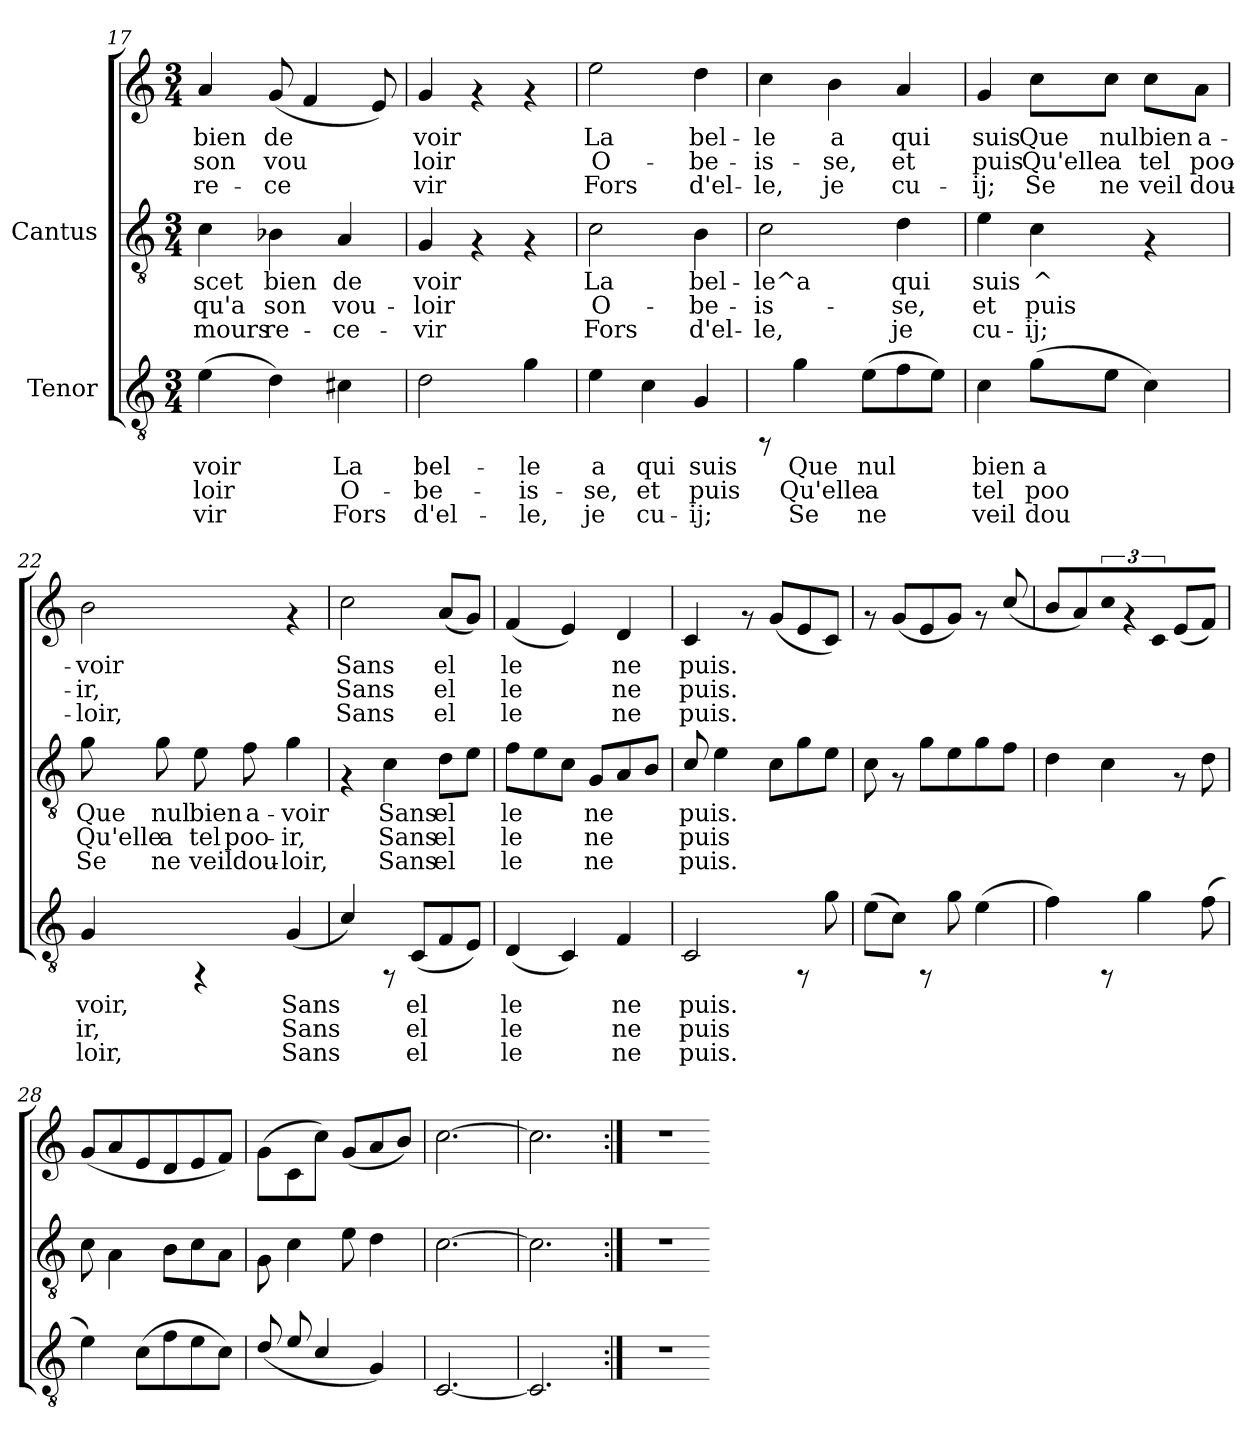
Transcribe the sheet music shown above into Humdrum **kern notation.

**kern	**text	**text	**text	**kern	**text	**text	**text	**kern	**text	**text	**text
*part2	*part2	*part2	*part2	*part1	*part1	*part1	*part1	*part1	*part1	*part1	*part1
*staff3	*staff3	*staff3	*staff3	*staff2	*staff2	*staff2	*staff2	*staff1	*staff1	*staff1	*staff1
*I"Tenor	*	*	*	*I"Cantus	*	*	*	*	*	*	*
*clefGv2	*	*	*	*clefGv2	*	*	*	*clefG2	*	*	*
*M3/4	*	*	*	*M3/4	*	*	*	*M3/4	*	*	*
=17	=17	=17	=17	=17	=17	=17	=17	=17	=17	=17	=17
!	!LO:LY:b:cj	!LO:LY:b:cj	!LO:LY:b:cj	!	!LO:LY:b:cj	!LO:LY:b:cj	!LO:LY:b:cj	!	!LO:LY:b:cj	!LO:LY:b:cj	!LO:LY:b:cj
(>4e\	-voir	loir	vir	4c\	-scet	qu'a	mours	4a/	-bien	son	re-
!	!LO:LY:b:cj	!LO:LY:b:cj	!LO:LY:b:cj	!	!LO:LY:b:cj	!LO:LY:b:cj	!LO:LY:b:cj	!	!LO:LY:b:cj	!LO:LY:b:cj	!LO:LY:b:cj
4d\)	.	.	.	4B-X\	bien	son	re-	(<8g/	-de	vou-	-ce-
!	!	!	!	!	!	!	!	!	!LO:LY:b:cj	!LO:LY:b:cj	!LO:LY:b:cj
.	.	.	.	.	.	.	.	4f/	-	-	--
!	!LO:LY:b:cj	!LO:LY:b:cj	!LO:LY:b:cj	!	!LO:LY:b:cj	!LO:LY:b:cj	!LO:LY:b:cj	!	!	!	!
4c#X\	La	O-	-Fors	4A/	-de	vou-	-ce-	.	.	.	.
!	!	!	!	!	!	!	!	!	!LO:LY:b:cj	!LO:LY:b:cj	!LO:LY:b:cj
.	.	.	.	.	.	.	.	8e/)	-	-	--
!!LO:PB:g=z
=18	=18	=18	=18	=18	=18	=18	=18	=18	=18	=18	=18
!	!LO:LY:b:cj	!LO:LY:b:cj	!LO:LY:b:cj	!	!LO:LY:b:cj	!LO:LY:b:cj	!LO:LY:b:cj	!	!LO:LY:b:cj	!LO:LY:b:cj	!LO:LY:b:cj
2d\	bel-	-be-	-d'el-	4G/	voir	loir	vir	4g/	-voir	loir	vir
.	.	.	.	4rF	.	.	.	4rf	.	.	.
!	!LO:LY:b:cj	!LO:LY:b:cj	!LO:LY:b:cj	!	!	!	!	!	!	!	!
4g\	-le	is-	-le,	4rF	.	.	.	4rf	.	.	.
=19	=19	=19	=19	=19	=19	=19	=19	=19	=19	=19	=19
!	!LO:LY:b:cj	!LO:LY:b:cj	!LO:LY:b:cj	!	!LO:LY:b:cj	!LO:LY:b:cj	!LO:LY:b:cj	!	!LO:LY:b:cj	!LO:LY:b:cj	!LO:LY:b:cj
4e\	a	se,	je	2c\	-La	O-	-Fors	2ee\	La	O-	-Fors
!	!LO:LY:b:cj	!LO:LY:b:cj	!LO:LY:b:cj	!	!	!	!	!	!	!	!
4c\	qui	et	cu-	.	.	.	.	.	.	.	.
!	!LO:LY:b:cj	!LO:LY:b:cj	!LO:LY:b:cj	!	!LO:LY:b:cj	!LO:LY:b:cj	!LO:LY:b:cj	!	!LO:LY:b:cj	!LO:LY:b:cj	!LO:LY:b:cj
4G/	-suis	puis	ij;	4B\	bel-	-be-	-d'el-	4dd\	bel-	-be-	-d'el-
=20	=20	=20	=20	=20	=20	=20	=20	=20	=20	=20	=20
!	!	!	!	!	!LO:LY:b:cj	!LO:LY:b:cj	!LO:LY:b:cj	!	!LO:LY:b:cj	!LO:LY:b:cj	!LO:LY:b:cj
8rFF	.	.	.	2c\	-le^a	is-	-le,	4cc\	-le	is-	-le,
!	!LO:LY:b:cj	!LO:LY:b:cj	!LO:LY:b:cj	!	!	!	!	!	!	!	!
4g\	Que	Qu'elle	Se	.	.	.	.	.	.	.	.
!	!	!	!	!	!	!	!	!	!LO:LY:b:cj	!LO:LY:b:cj	!LO:LY:b:cj
.	.	.	.	.	.	.	.	4b\	a	se,	je
!	!LO:LY:b:cj	!LO:LY:b:cj	!LO:LY:b:cj	!	!	!	!	!	!	!	!
(>8e\L	nul	a	ne	.	.	.	.	.	.	.	.
!	!LO:LY:b:cj	!LO:LY:b:cj	!LO:LY:b:cj	!	!LO:LY:b:cj	!LO:LY:b:cj	!LO:LY:b:cj	!	!LO:LY:b:cj	!LO:LY:b:cj	!LO:LY:b:cj
8f\	.	.	.	4d\	qui	se,	je	4a/	qui	et	cu-
!	!LO:LY:b:cj	!LO:LY:b:cj	!LO:LY:b:cj	!	!	!	!	!	!	!	!
8e\J)	.	.	.	.	.	.	.	.	.	.	.
=21	=21	=21	=21	=21	=21	=21	=21	=21	=21	=21	=21
!	!LO:LY:b:cj	!LO:LY:b:cj	!LO:LY:b:cj	!	!LO:LY:b:cj	!LO:LY:b:cj	!LO:LY:b:cj	!	!LO:LY:b:cj	!LO:LY:b:cj	!LO:LY:b:cj
4c\	bien	tel	veil	4e\	-suis	et	cu-	4g/	suis	puis	ij;
!	!LO:LY:b:cj	!LO:LY:b:cj	!LO:LY:b:cj	!	!LO:LY:b:cj	!LO:LY:b:cj	!LO:LY:b:cj	!	!LO:LY:b:cj	!LO:LY:b:cj	!LO:LY:b:cj
(>8g\L	a-	-poo-	-dou-	4c\	-^	puis	ij;	8cc\L	Que	Qu'elle	Se
!	!LO:LY:b:cj	!LO:LY:b:cj	!LO:LY:b:cj	!	!	!	!	!	!LO:LY:b:cj	!LO:LY:b:cj	!LO:LY:b:cj
8e\J	--	--	--	.	.	.	.	8cc\J	nul	a	ne
!	!LO:LY:b:cj	!LO:LY:b:cj	!LO:LY:b:cj	!	!	!	!	!	!LO:LY:b:cj	!LO:LY:b:cj	!LO:LY:b:cj
4c\)	--	--	--	4rF	.	.	.	8cc\L	bien	tel	veil
!	!	!	!	!	!	!	!	!	!LO:LY:b:cj	!LO:LY:b:cj	!LO:LY:b:cj
.	.	.	.	.	.	.	.	8a\J	a-	-poo-	-dou-
=22	=22	=22	=22	=22	=22	=22	=22	=22	=22	=22	=22
!	!LO:LY:b:cj	!LO:LY:b:cj	!LO:LY:b:cj	!	!LO:LY:b:cj	!LO:LY:b:cj	!LO:LY:b:cj	!	!LO:LY:b:cj	!LO:LY:b:cj	!LO:LY:b:cj
4G/	-voir,	ir,	loir,	8g\	Que	Qu'elle	Se	2b\	voir	ir,	loir,
!	!	!	!	!	!LO:LY:b:cj	!LO:LY:b:cj	!LO:LY:b:cj	!	!	!	!
.	.	.	.	8g\	nul	a	ne	.	.	.	.
!	!	!	!	!	!LO:LY:b:cj	!LO:LY:b:cj	!LO:LY:b:cj	!	!	!	!
4rFF	.	.	.	8e\	bien	tel	veil	.	.	.	.
!	!	!	!	!	!LO:LY:b:cj	!LO:LY:b:cj	!LO:LY:b:cj	!	!	!	!
.	.	.	.	8f\	a-	-poo-	-dou-	.	.	.	.
!	!LO:LY:b:cj	!LO:LY:b:cj	!LO:LY:b:cj	!	!LO:LY:b:cj	!LO:LY:b:cj	!LO:LY:b:cj	!	!	!	!
(<4G/	Sans	Sans	Sans	4g\	-voir	ir,	loir,	4rf	.	.	.
!!LO:LB:g=z
=23	=23	=23	=23	=23	=23	=23	=23	=23	=23	=23	=23
!	!LO:LY:b:cj	!LO:LY:b:cj	!LO:LY:b:cj	!	!	!	!	!	!LO:LY:b:cj	!LO:LY:b:cj	!LO:LY:b:cj
4c/)	.	.	.	4rF	.	.	.	2cc\	Sans	Sans	Sans
!	!	!	!	!	!LO:LY:b:cj	!LO:LY:b:cj	!LO:LY:b:cj	!	!	!	!
8rFF	.	.	.	4c\	-Sans	Sans	Sans	.	.	.	.
!	!LO:LY:b:cj	!LO:LY:b:cj	!LO:LY:b:cj	!	!	!	!	!	!	!	!
(<8C/L	el-	-el-	-el-	.	.	.	.	.	.	.	.
!	!LO:LY:b:cj	!LO:LY:b:cj	!LO:LY:b:cj	!	!LO:LY:b:cj	!LO:LY:b:cj	!LO:LY:b:cj	!	!LO:LY:b:cj	!LO:LY:b:cj	!LO:LY:b:cj
8F/	--	--	--	8d\L	el-	-el-	-el-	(<8a/L	el-	-el-	-el-
!	!LO:LY:b:cj	!LO:LY:b:cj	!LO:LY:b:cj	!	!LO:LY:b:cj	!LO:LY:b:cj	!LO:LY:b:cj	!	!LO:LY:b:cj	!LO:LY:b:cj	!LO:LY:b:cj
8E/J)	--	--	--	8e\J	--	--	--	8g/J)	--	--	--
=24	=24	=24	=24	=24	=24	=24	=24	=24	=24	=24	=24
!	!LO:LY:b:cj	!LO:LY:b:cj	!LO:LY:b:cj	!	!LO:LY:b:cj	!LO:LY:b:cj	!LO:LY:b:cj	!	!LO:LY:b:cj	!LO:LY:b:cj	!LO:LY:b:cj
(<4D/	-le	le	le	8f\L	le	le	le	(<4f/	-le	le	le
!	!	!	!	!	!LO:LY:b:cj	!LO:LY:b:cj	!LO:LY:b:cj	!	!	!	!
.	.	.	.	8e\	.	.	.	.	.	.	.
!	!LO:LY:b:cj	!LO:LY:b:cj	!LO:LY:b:cj	!	!LO:LY:b:cj	!LO:LY:b:cj	!LO:LY:b:cj	!	!LO:LY:b:cj	!LO:LY:b:cj	!LO:LY:b:cj
4C/)	.	.	.	8c\J	.	.	.	4e/)	.	.	.
!	!	!	!	!	!LO:LY:b:cj	!LO:LY:b:cj	!LO:LY:b:cj	!	!	!	!
.	.	.	.	8G/L	ne	ne	ne	.	.	.	.
!	!LO:LY:b:cj	!LO:LY:b:cj	!LO:LY:b:cj	!	!LO:LY:b:cj	!LO:LY:b:cj	!LO:LY:b:cj	!	!LO:LY:b:cj	!LO:LY:b:cj	!LO:LY:b:cj
4F/	ne	ne	ne	8A/	.	.	.	4d/	ne	ne	ne
!	!	!	!	!	!LO:LY:b:cj	!LO:LY:b:cj	!LO:LY:b:cj	!	!	!	!
.	.	.	.	8B/J	.	.	.	.	.	.	.
=25	=25	=25	=25	=25	=25	=25	=25	=25	=25	=25	=25
!	!LO:LY:b:cj	!LO:LY:b:cj	!LO:LY:b:cj	!	!LO:LY:b:cj	!LO:LY:b:cj	!LO:LY:b:cj	!	!LO:LY:b:cj	!LO:LY:b:cj	!LO:LY:b:cj
2C/	puis.	puis	puis.	8c/	puis.	puis	puis.	4c/	puis.	puis.	puis.
!	!	!	!	!	!LO:LY:b:cj	!LO:LY:b:cj	!LO:LY:b:cj	!	!	!	!
.	.	.	.	4e\	.	.	.	.	.	.	.
.	.	.	.	.	.	.	.	8rf	.	.	.
!	!	!	!	!	!LO:LY:b:cj	!LO:LY:b:cj	!LO:LY:b:cj	!	!LO:LY:b:cj	!LO:LY:b:cj	!LO:LY:b:cj
.	.	.	.	8c\L	.	.	.	(<8g/L	.	.	.
!	!	!	!	!	!LO:LY:b:cj	!LO:LY:b:cj	!LO:LY:b:cj	!	!LO:LY:b:cj	!LO:LY:b:cj	!LO:LY:b:cj
8rFF	.	.	.	8g\	.	.	.	8e/	.	.	.
!	!LO:LY:b:cj	!LO:LY:b:cj	!LO:LY:b:cj	!	!LO:LY:b:cj	!LO:LY:b:cj	!LO:LY:b:cj	!	!LO:LY:b:cj	!LO:LY:b:cj	!LO:LY:b:cj
8g\	.	.	.	8e\J	.	.	.	8c/J)	.	.	.
=26	=26	=26	=26	=26	=26	=26	=26	=26	=26	=26	=26
(>8e\L	.	.	.	8c\	.	.	.	8rf	.	.	.
8c\J)	.	.	.	8rF	.	.	.	(<8g/L	.	.	.
8rFF	.	.	.	8g\L	.	.	.	8e/	.	.	.
8g\	.	.	.	8e\	.	.	.	8g/J)	.	.	.
(>4e\	.	.	.	8g\	.	.	.	8rf	.	.	.
.	.	.	.	8f\J	.	.	.	(<8cc/	.	.	.
=27	=27	=27	=27	=27	=27	=27	=27	=27	=27	=27	=27
4f\)	.	.	.	4d\	.	.	.	8b/L	.	.	.
.	.	.	.	.	.	.	.	8a/)	.	.	.
!	!	!	!	!	!	!	!	!LO:N:vis=8	!	!	!
8rFF	.	.	.	4c\	.	.	.	12cc/J	.	.	.
!	!	!	!	!	!	!	!	!LO:N:vis=8	!	!	!
.	.	.	.	.	.	.	.	12rf	.	.	.
4g\	.	.	.	.	.	.	.	.	.	.	.
!	!	!	!	!	!	!	!	!LO:N:vis=8	!	!	!
.	.	.	.	.	.	.	.	12c/	.	.	.
.	.	.	.	8rF	.	.	.	(<8e/L	.	.	.
(>8f\	.	.	.	8d\	.	.	.	8f/J)	.	.	.
=28	=28	=28	=28	=28	=28	=28	=28	=28	=28	=28	=28
4e\)	.	.	.	8c\	.	.	.	(<8g/L	.	.	.
.	.	.	.	4A\	.	.	.	8a/	.	.	.
(>8c\L	.	.	.	.	.	.	.	8e/	.	.	.
8f\	.	.	.	8B\L	.	.	.	8d/	.	.	.
8e\	.	.	.	8c\	.	.	.	8e/	.	.	.
8c\J)	.	.	.	8A\J	.	.	.	8f/J)	.	.	.
!!LO:LB:g=z
=29	=29	=29	=29	=29	=29	=29	=29	=29	=29	=29	=29
(<8d/	.	.	.	8G\	.	.	.	(>8g\L	.	.	.
8e/	.	.	.	4c\	.	.	.	8c\	.	.	.
4c/	.	.	.	.	.	.	.	8cc\J)	.	.	.
.	.	.	.	8e\	.	.	.	(<8g/L	.	.	.
4G/)	.	.	.	4d\	.	.	.	8a/	.	.	.
.	.	.	.	.	.	.	.	8b/J)	.	.	.
=30	=30	=30	=30	=30	=30	=30	=30	=30	=30	=30	=30
[<2.C/	.	.	.	[>2.c\	.	.	.	[>2.cc\	.	.	.
=31	=31	=31	=31	=31	=31	=31	=31	=31	=31	=31	=31
2.C/]	.	.	.	2.c\]	.	.	.	2.cc\]	.	.	.
=32:|!	=32:|!	=32:|!	=32:|!	=32:|!	=32:|!	=32:|!	=32:|!	=32:|!	=32:|!	=32:|!	=32:|!
2.r	.	.	.	2.r	.	.	.	2.r	.	.	.
=	==	==	==	==	==	==	==	==	==	==	==
*-	*-	*-	*-	*-	*-	*-	*-	*-	*-	*-	*-
